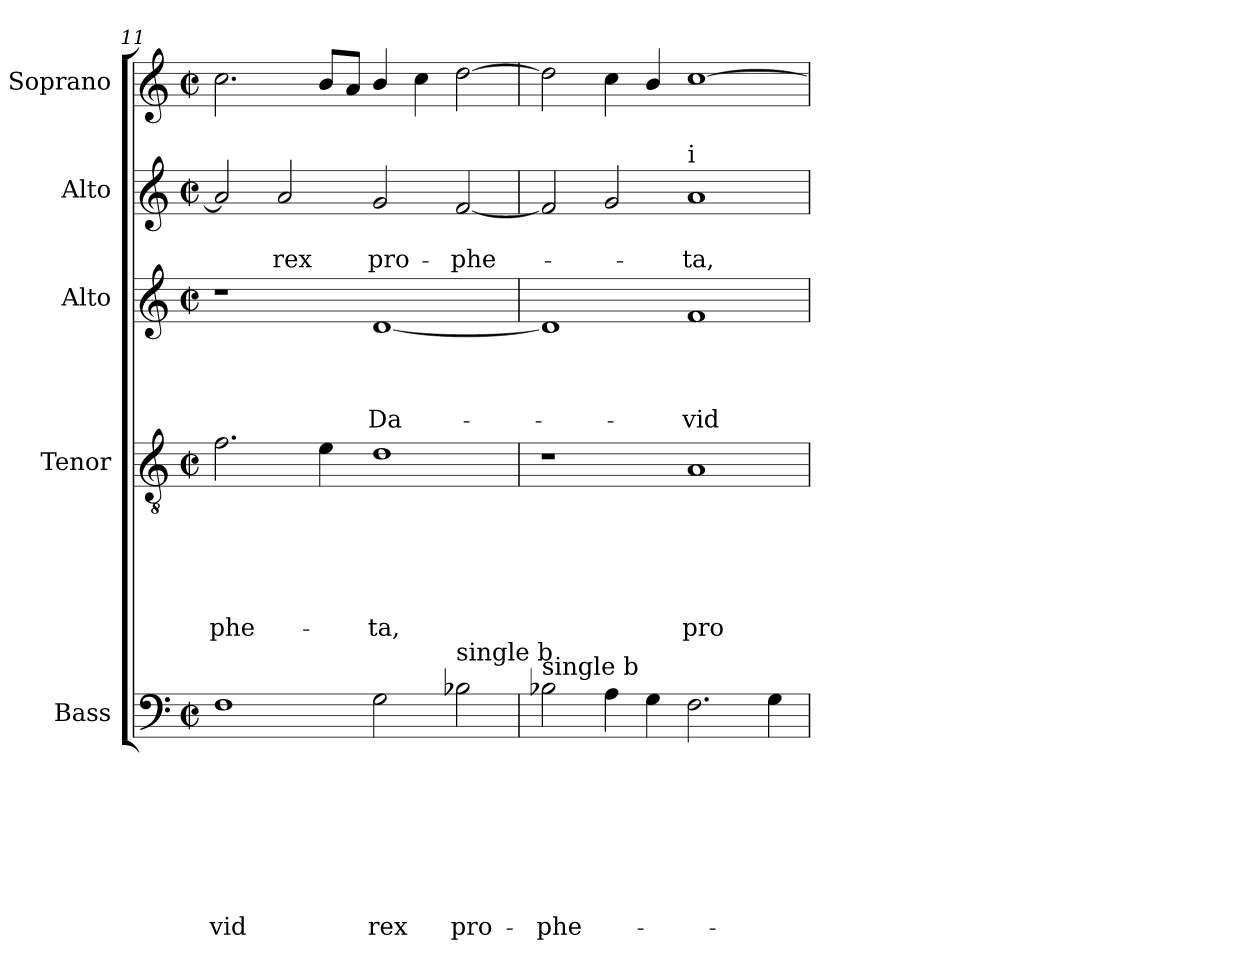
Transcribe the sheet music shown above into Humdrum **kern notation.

**kern	**text	**text	**text	**text	**text	**text	**text	**text	**kern	**text	**text	**text	**text	**text	**text	**kern	**text	**text	**text	**text	**kern	**text	**text	**kern
*part5	*part5	*part5	*part5	*part5	*part5	*part5	*part5	*part5	*part4	*part4	*part4	*part4	*part4	*part4	*part4	*part3	*part3	*part3	*part3	*part3	*part2	*part2	*part2	*part1
*staff5	*staff5	*staff5	*staff5	*staff5	*staff5	*staff5	*staff5	*staff5	*staff4	*staff4	*staff4	*staff4	*staff4	*staff4	*staff4	*staff3	*staff3	*staff3	*staff3	*staff3	*staff2	*staff2	*staff2	*staff1
*I"Bass	*	*	*	*	*	*	*	*	*I"Tenor	*	*	*	*	*	*	*I"Alto	*	*	*	*	*I"Alto	*	*	*I"Soprano
*I'B.	*	*	*	*	*	*	*	*	*I'T.	*	*	*	*	*	*	*I'A.	*	*	*	*	*I'A.	*	*	*I'S.
*clefF4	*	*	*	*	*	*	*	*	*clefGv2	*	*	*	*	*	*	*clefG2	*	*	*	*	*clefG2	*	*	*clefG2
*k[]	*	*	*	*	*	*	*	*	*k[]	*	*	*	*	*	*	*k[]	*	*	*	*	*k[]	*	*	*k[]
*C:	*	*	*	*	*	*	*	*	*C:	*	*	*	*	*	*	*C:	*	*	*	*	*C:	*	*	*C:
*M2/2	*	*	*	*	*	*	*	*	*M2/2	*	*	*	*	*	*	*M2/2	*	*	*	*	*M2/2	*	*	*M2/2
*met(c|)	*	*	*	*	*	*	*	*	*met(c|)	*	*	*	*	*	*	*met(c|)	*	*	*	*	*met(c|)	*	*	*met(c|)
=11	=11	=11	=11	=11	=11	=11	=11	=11	=11	=11	=11	=11	=11	=11	=11	=11	=11	=11	=11	=11	=11	=11	=11	=11
!	!	!	!	!	!	!	!	!LO:LY:b	!	!	!	!	!	!	!LO:LY:b:rj	!	!	!	!	!	!	!	!	!
1F	.	.	.	.	.	.	.	-vid	2.f\	.	.	.	.	.	-phe-	1r	.	.	.	.	2a/]	.	.	2.cc\
!	!	!	!	!	!	!	!	!	!	!	!	!	!	!	!	!	!	!	!	!	!	!	!LO:LY:b	!
.	.	.	.	.	.	.	.	.	.	.	.	.	.	.	.	.	.	.	.	.	2a/	.	rex	.
.	.	.	.	.	.	.	.	.	4e\	.	.	.	.	.	.	.	.	.	.	.	.	.	.	8b/L
.	.	.	.	.	.	.	.	.	.	.	.	.	.	.	.	.	.	.	.	.	.	.	.	8a/J
!	!	!	!	!	!	!	!	!LO:LY:b	!	!	!	!	!	!	!LO:LY:b:rj	!	!	!	!	!LO:LY:b:rj	!	!	!LO:LY:b	!
2G\	.	.	.	.	.	.	.	rex	1d	.	.	.	.	.	-ta,	[<1d	.	.	.	Da-	2g/	.	pro-	4b/
.	.	.	.	.	.	.	.	.	.	.	.	.	.	.	.	.	.	.	.	.	.	.	.	4cc\
!LO:TX:a:t=single b	!	!	!	!	!	!	!	!	!	!	!	!	!	!	!	!	!	!	!	!	!	!	!	!
!	!	!	!	!	!	!	!	!LO:LY:b	!	!	!	!	!	!	!	!	!	!	!	!	!	!	!LO:LY:b	!
2B-\	.	.	.	.	.	.	.	pro-	.	.	.	.	.	.	.	.	.	.	.	.	[<2f/	.	-phe-	[>2dd\
=12	=12	=12	=12	=12	=12	=12	=12	=12	=12	=12	=12	=12	=12	=12	=12	=12	=12	=12	=12	=12	=12	=12	=12	=12
!LO:TX:a:t=single b	!	!	!	!	!	!	!	!	!	!	!	!	!	!	!	!	!	!	!	!	!	!	!	!
!	!	!	!	!	!	!	!	!LO:LY:b	!	!	!	!	!	!	!	!	!	!	!	!	!	!	!	!
2B-\	.	.	.	.	.	.	.	-phe-	1r	.	.	.	.	.	.	1d]	.	.	.	.	2f/]	.	.	2dd\]
4A\	.	.	.	.	.	.	.	.	.	.	.	.	.	.	.	.	.	.	.	.	2g/	.	.	4cc\
4G\	.	.	.	.	.	.	.	.	.	.	.	.	.	.	.	.	.	.	.	.	.	.	.	4b/
!	!	!	!	!	!	!	!	!	!	!	!	!	!	!	!	!	!	!	!	!	!LO:TX:a:t=i	!	!	!
!	!	!	!	!	!	!	!	!	!	!	!	!	!	!	!LO:LY:b:rj	!	!	!	!	!LO:LY:b:rj	!	!	!LO:LY:b	!
2.F\	.	.	.	.	.	.	.	.	1A	.	.	.	.	.	pro-	1f	.	.	.	-vid	1a	.	-ta,-	[>1cc
4G\	.	.	.	.	.	.	.	.	.	.	.	.	.	.	.	.	.	.	.	.	.	.	.	.
=	=	=	=	=	=	=	=	=	=	=	=	=	=	=	=	=	=	=	=	=	=	=	=	=
*-	*-	*-	*-	*-	*-	*-	*-	*-	*-	*-	*-	*-	*-	*-	*-	*-	*-	*-	*-	*-	*-	*-	*-	*-
